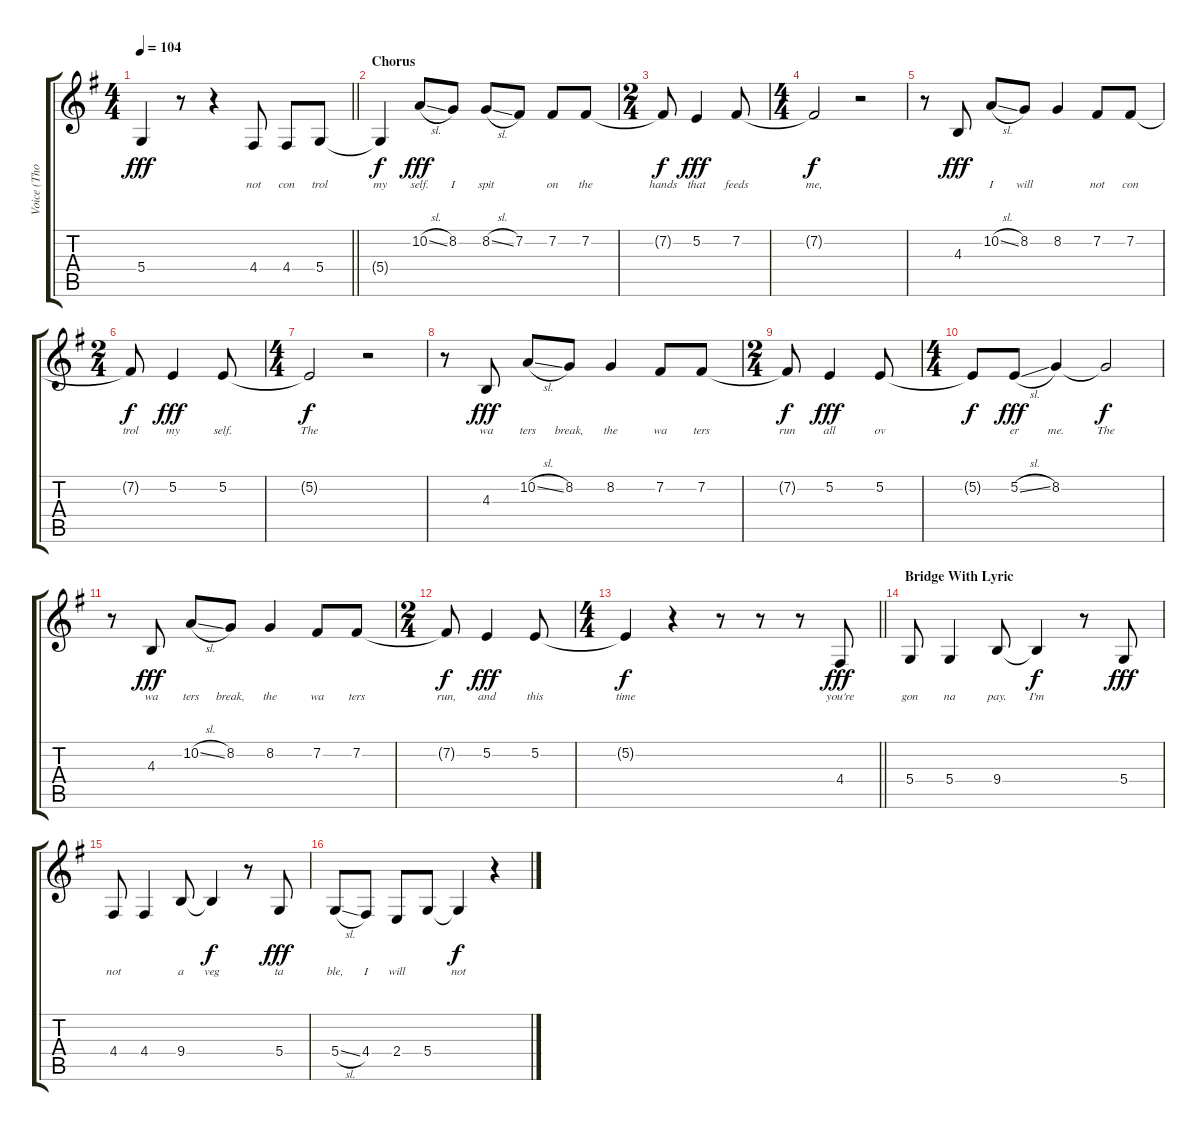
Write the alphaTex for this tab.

\track ("Voice (Thom Yorke)" "Voice (Tho") {instrument lead1square}
\staff {score tabs}
\tuning (E4 B3 G3 D3 A2 E2) {hide}
\ts (4 4)
\tempo 104
\clef g2
\barLineRight lightlight
\ks eminor
5.4.4{lyrics (0 "") lyrics (1 "") lyrics (2 "") lyrics (3 "") lyrics (4 "") dy fff} r.8 r.4 4.4.8{lyrics (0 "not") lyrics (1 "") lyrics (2 "") lyrics (3 "") lyrics (4 "")} 4.4.8{lyrics (0 "con") lyrics (1 "") lyrics (2 "") lyrics (3 "") lyrics (4 "")} 5.4.8{lyrics (0 "trol") lyrics (1 "") lyrics (2 "") lyrics (3 "") lyrics (4 "")} |
\section ("" "Chorus")
5.4{t}.4{lyrics (0 "my") lyrics (1 "") lyrics (2 "") lyrics (3 "") lyrics (4 "") dy f} 10.2{sl}.8{lyrics (0 "self.") lyrics (1 "") lyrics (2 "") lyrics (3 "") lyrics (4 "") dy fff} 8.2.8{lyrics (0 "I") lyrics (1 "") lyrics (2 "") lyrics (3 "") lyrics (4 "")} 8.2{sl}.8{lyrics (0 "spit") lyrics (1 "") lyrics (2 "") lyrics (3 "") lyrics (4 "")} 7.2.8{lyrics (0 "") lyrics (1 "") lyrics (2 "") lyrics (3 "") lyrics (4 "")} 7.2.8{lyrics (0 "on") lyrics (1 "") lyrics (2 "") lyrics (3 "") lyrics (4 "")} 7.2.8{lyrics (0 "the") lyrics (1 "") lyrics (2 "") lyrics (3 "") lyrics (4 "")} |
\ts (2 4)
7.2{t}.8{lyrics (0 "hands") lyrics (1 "") lyrics (2 "") lyrics (3 "") lyrics (4 "") dy f} 5.2.4{lyrics (0 "that") lyrics (1 "") lyrics (2 "") lyrics (3 "") lyrics (4 "") dy fff} 7.2.8{lyrics (0 "feeds") lyrics (1 "") lyrics (2 "") lyrics (3 "") lyrics (4 "")} |
\ts (4 4)
7.2{t}.2{lyrics (0 "me,") lyrics (1 "") lyrics (2 "") lyrics (3 "") lyrics (4 "") dy f} r.2 |
r.8 4.3.8{lyrics (0 "") lyrics (1 "") lyrics (2 "") lyrics (3 "") lyrics (4 "") dy fff} 10.2{sl}.8{lyrics (0 "I") lyrics (1 "") lyrics (2 "") lyrics (3 "") lyrics (4 "")} 8.2.8{lyrics (0 "will") lyrics (1 "") lyrics (2 "") lyrics (3 "") lyrics (4 "")} 8.2.4{lyrics (0 "") lyrics (1 "") lyrics (2 "") lyrics (3 "") lyrics (4 "")} 7.2.8{lyrics (0 "not") lyrics (1 "") lyrics (2 "") lyrics (3 "") lyrics (4 "")} 7.2.8{lyrics (0 "con") lyrics (1 "") lyrics (2 "") lyrics (3 "") lyrics (4 "")} |
\ts (2 4)
7.2{t}.8{lyrics (0 "trol") lyrics (1 "") lyrics (2 "") lyrics (3 "") lyrics (4 "") dy f} 5.2.4{lyrics (0 "my") lyrics (1 "") lyrics (2 "") lyrics (3 "") lyrics (4 "") dy fff} 5.2.8{lyrics (0 "self.") lyrics (1 "") lyrics (2 "") lyrics (3 "") lyrics (4 "")} |
\ts (4 4)
5.2{t}.2{lyrics (0 "The") lyrics (1 "") lyrics (2 "") lyrics (3 "") lyrics (4 "") dy f} r.2 |
r.8 4.3.8{lyrics (0 "wa") lyrics (1 "") lyrics (2 "") lyrics (3 "") lyrics (4 "") dy fff} 10.2{sl}.8{lyrics (0 "ters") lyrics (1 "") lyrics (2 "") lyrics (3 "") lyrics (4 "")} 8.2.8{lyrics (0 "break,") lyrics (1 "") lyrics (2 "") lyrics (3 "") lyrics (4 "")} 8.2.4{lyrics (0 "the") lyrics (1 "") lyrics (2 "") lyrics (3 "") lyrics (4 "")} 7.2.8{lyrics (0 "wa") lyrics (1 "") lyrics (2 "") lyrics (3 "") lyrics (4 "")} 7.2.8{lyrics (0 "ters") lyrics (1 "") lyrics (2 "") lyrics (3 "") lyrics (4 "")} |
\ts (2 4)
7.2{t}.8{lyrics (0 "run") lyrics (1 "") lyrics (2 "") lyrics (3 "") lyrics (4 "") dy f} 5.2.4{lyrics (0 "all") lyrics (1 "") lyrics (2 "") lyrics (3 "") lyrics (4 "") dy fff} 5.2.8{lyrics (0 "ov") lyrics (1 "") lyrics (2 "") lyrics (3 "") lyrics (4 "")} |
\ts (4 4)
5.2{t}.8{lyrics (0 "") lyrics (1 "") lyrics (2 "") lyrics (3 "") lyrics (4 "") dy f} 5.2{sl}.8{lyrics (0 "er") lyrics (1 "") lyrics (2 "") lyrics (3 "") lyrics (4 "") dy fff} 8.2.4{lyrics (0 "me.") lyrics (1 "") lyrics (2 "") lyrics (3 "") lyrics (4 "")} 8.2{t}.2{lyrics (0 "The") lyrics (1 "") lyrics (2 "") lyrics (3 "") lyrics (4 "") dy f} |
r.8 4.3.8{lyrics (0 "wa") lyrics (1 "") lyrics (2 "") lyrics (3 "") lyrics (4 "") dy fff} 10.2{sl}.8{lyrics (0 "ters") lyrics (1 "") lyrics (2 "") lyrics (3 "") lyrics (4 "")} 8.2.8{lyrics (0 "break,") lyrics (1 "") lyrics (2 "") lyrics (3 "") lyrics (4 "")} 8.2.4{lyrics (0 "the") lyrics (1 "") lyrics (2 "") lyrics (3 "") lyrics (4 "")} 7.2.8{lyrics (0 "wa") lyrics (1 "") lyrics (2 "") lyrics (3 "") lyrics (4 "")} 7.2.8{lyrics (0 "ters") lyrics (1 "") lyrics (2 "") lyrics (3 "") lyrics (4 "")} |
\ts (2 4)
7.2{t}.8{lyrics (0 "run,") lyrics (1 "") lyrics (2 "") lyrics (3 "") lyrics (4 "") dy f} 5.2.4{lyrics (0 "and") lyrics (1 "") lyrics (2 "") lyrics (3 "") lyrics (4 "") dy fff} 5.2.8{lyrics (0 "this") lyrics (1 "") lyrics (2 "") lyrics (3 "") lyrics (4 "")} |
\ts (4 4)
\barLineRight lightlight
5.2{t}.4{lyrics (0 "time") lyrics (1 "") lyrics (2 "") lyrics (3 "") lyrics (4 "") dy f} r.4 r.8 r.8 r.8 4.4.8{lyrics (0 "you're") lyrics (1 "") lyrics (2 "") lyrics (3 "") lyrics (4 "") dy fff} |
\section ("" "Bridge With Lyric")
5.4.8{lyrics (0 "gon") lyrics (1 "") lyrics (2 "") lyrics (3 "") lyrics (4 "")} 5.4.4{lyrics (0 "na") lyrics (1 "") lyrics (2 "") lyrics (3 "") lyrics (4 "")} 9.4.8{lyrics (0 "pay.") lyrics (1 "") lyrics (2 "") lyrics (3 "") lyrics (4 "")} 9.4{t}.4{lyrics (0 "I'm") lyrics (1 "") lyrics (2 "") lyrics (3 "") lyrics (4 "") dy f} r.8 5.4.8{lyrics (0 "") lyrics (1 "") lyrics (2 "") lyrics (3 "") lyrics (4 "") dy fff} |
4.4.8{lyrics (0 "not") lyrics (1 "") lyrics (2 "") lyrics (3 "") lyrics (4 "")} 4.4.4{lyrics (0 "") lyrics (1 "") lyrics (2 "") lyrics (3 "") lyrics (4 "")} 9.4.8{lyrics (0 "a") lyrics (1 "") lyrics (2 "") lyrics (3 "") lyrics (4 "")} 9.4{t}.4{lyrics (0 "veg") lyrics (1 "") lyrics (2 "") lyrics (3 "") lyrics (4 "") dy f} r.8 5.4.8{lyrics (0 "ta") lyrics (1 "") lyrics (2 "") lyrics (3 "") lyrics (4 "") dy fff} |
5.4{sl}.8{lyrics (0 "ble,") lyrics (1 "") lyrics (2 "") lyrics (3 "") lyrics (4 "")} 4.4.8{lyrics (0 "I") lyrics (1 "") lyrics (2 "") lyrics (3 "") lyrics (4 "")} 2.4.8{lyrics (0 "will") lyrics (1 "") lyrics (2 "") lyrics (3 "") lyrics (4 "")} 5.4.8{lyrics (0 "") lyrics (1 "") lyrics (2 "") lyrics (3 "") lyrics (4 "")} 5.4{t}.4{lyrics (0 "not") lyrics (1 "") lyrics (2 "") lyrics (3 "") lyrics (4 "") dy f} r.4
